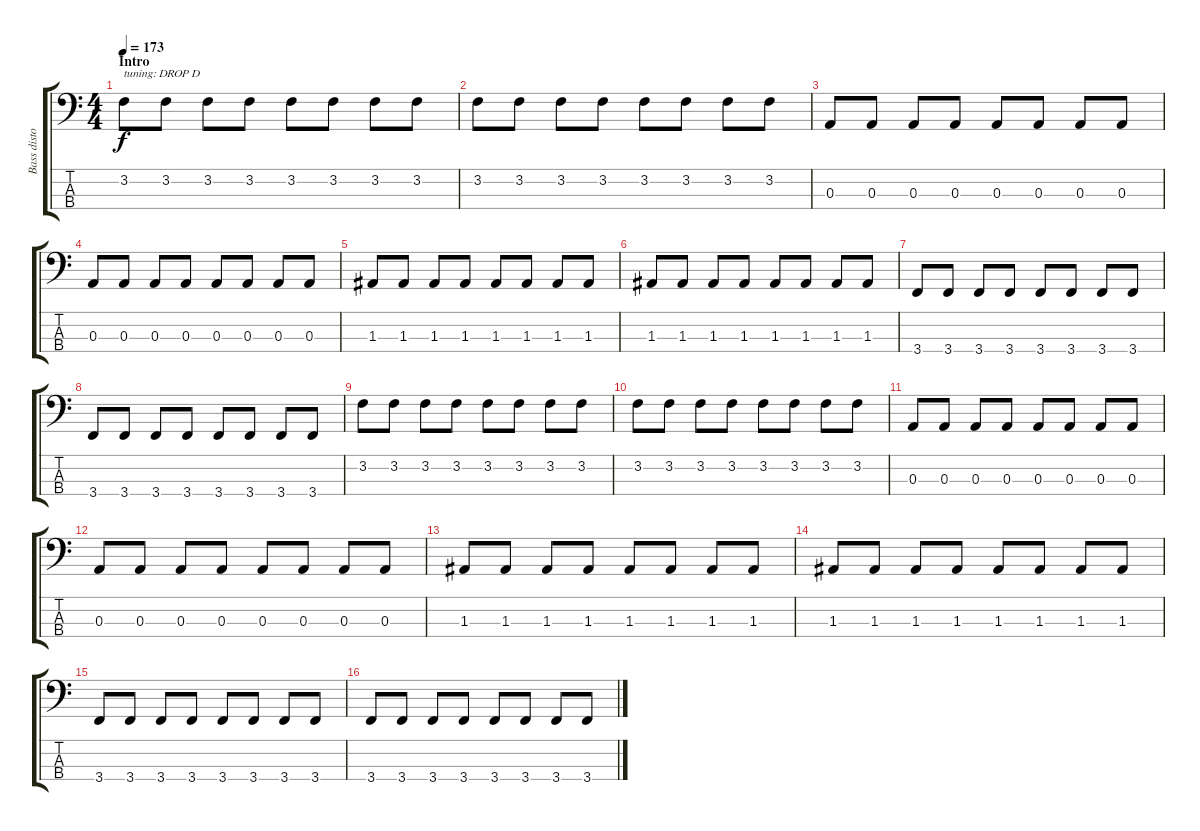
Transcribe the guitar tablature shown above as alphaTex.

\track ("Bass distortion" "Bass disto") {instrument distortionguitar}
\staff {score tabs}
\tuning (G2 D2 A1 D1) {hide}
\ts (4 4)
\section ("" "Intro")
\tempo 173
\clef f4
\ks c
3.2.8{txt "tuning: DROP D" dy f instrument distortionguitar} 3.2.8 3.2.8 3.2.8 3.2.8 3.2.8 3.2.8 3.2.8 |
3.2.8 3.2.8 3.2.8 3.2.8 3.2.8 3.2.8 3.2.8 3.2.8 |
0.3.8 0.3.8 0.3.8 0.3.8 0.3.8 0.3.8 0.3.8 0.3.8 |
0.3.8 0.3.8 0.3.8 0.3.8 0.3.8 0.3.8 0.3.8 0.3.8 |
1.3.8 1.3.8 1.3.8 1.3.8 1.3.8 1.3.8 1.3.8 1.3.8 |
1.3.8 1.3.8 1.3.8 1.3.8 1.3.8 1.3.8 1.3.8 1.3.8 |
3.4.8 3.4.8 3.4.8 3.4.8 3.4.8 3.4.8 3.4.8 3.4.8 |
3.4.8 3.4.8 3.4.8 3.4.8 3.4.8 3.4.8 3.4.8 3.4.8 |
3.2.8 3.2.8 3.2.8 3.2.8 3.2.8 3.2.8 3.2.8 3.2.8 |
3.2.8 3.2.8 3.2.8 3.2.8 3.2.8 3.2.8 3.2.8 3.2.8 |
0.3.8 0.3.8 0.3.8 0.3.8 0.3.8 0.3.8 0.3.8 0.3.8 |
0.3.8 0.3.8 0.3.8 0.3.8 0.3.8 0.3.8 0.3.8 0.3.8 |
1.3.8 1.3.8 1.3.8 1.3.8 1.3.8 1.3.8 1.3.8 1.3.8 |
1.3.8 1.3.8 1.3.8 1.3.8 1.3.8 1.3.8 1.3.8 1.3.8 |
3.4.8 3.4.8 3.4.8 3.4.8 3.4.8 3.4.8 3.4.8 3.4.8 |
3.4.8 3.4.8 3.4.8 3.4.8 3.4.8 3.4.8 3.4.8 3.4.8
